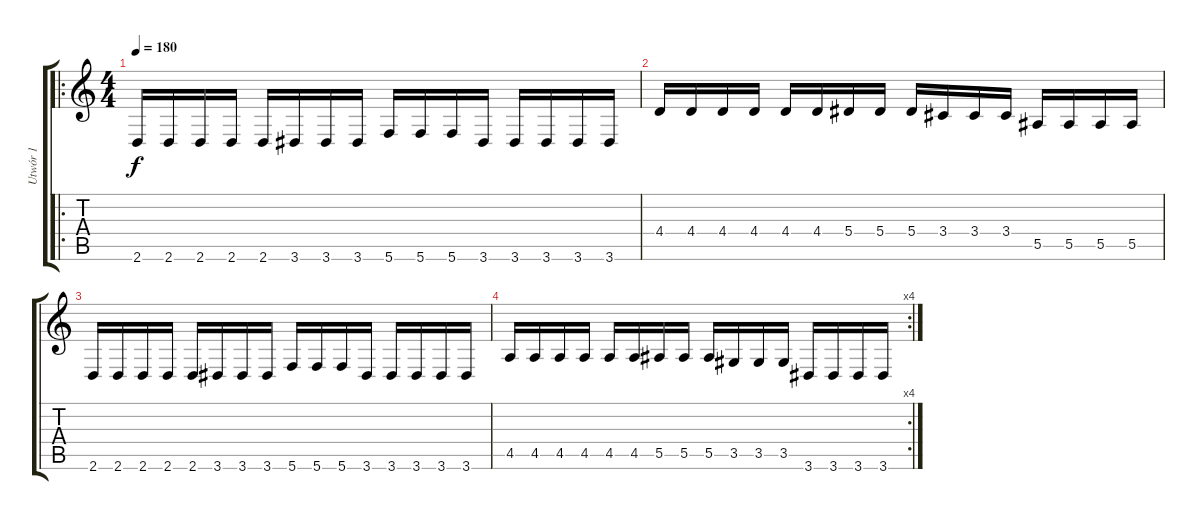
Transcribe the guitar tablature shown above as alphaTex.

\track ("Utwór 1" "Utwór 1") {instrument distortionguitar}
\staff {score tabs}
\tuning (C4 G3 Eb3 Bb2 F2 C2) {hide}
\ro
\ts (4 4)
\tempo 180
\clef g2
\ks c
2.6.16{dy f} 2.6.16 2.6.16 2.6.16 2.6.16 3.6.16 3.6.16 3.6.16 5.6.16 5.6.16 5.6.16 3.6.16 3.6.16 3.6.16 3.6.16 3.6.16 |
4.4.16 4.4.16 4.4.16 4.4.16 4.4.16 4.4.16 5.4.16 5.4.16 5.4.16 3.4.16 3.4.16 3.4.16 5.5.16 5.5.16 5.5.16 5.5.16 |
2.6.16 2.6.16 2.6.16 2.6.16 2.6.16 3.6.16 3.6.16 3.6.16 5.6.16 5.6.16 5.6.16 3.6.16 3.6.16 3.6.16 3.6.16 3.6.16 |
\rc 4
4.5.16 4.5.16 4.5.16 4.5.16 4.5.16 4.5.16 5.5.16 5.5.16 5.5.16 3.5.16 3.5.16 3.5.16 3.6.16 3.6.16 3.6.16 3.6.16
